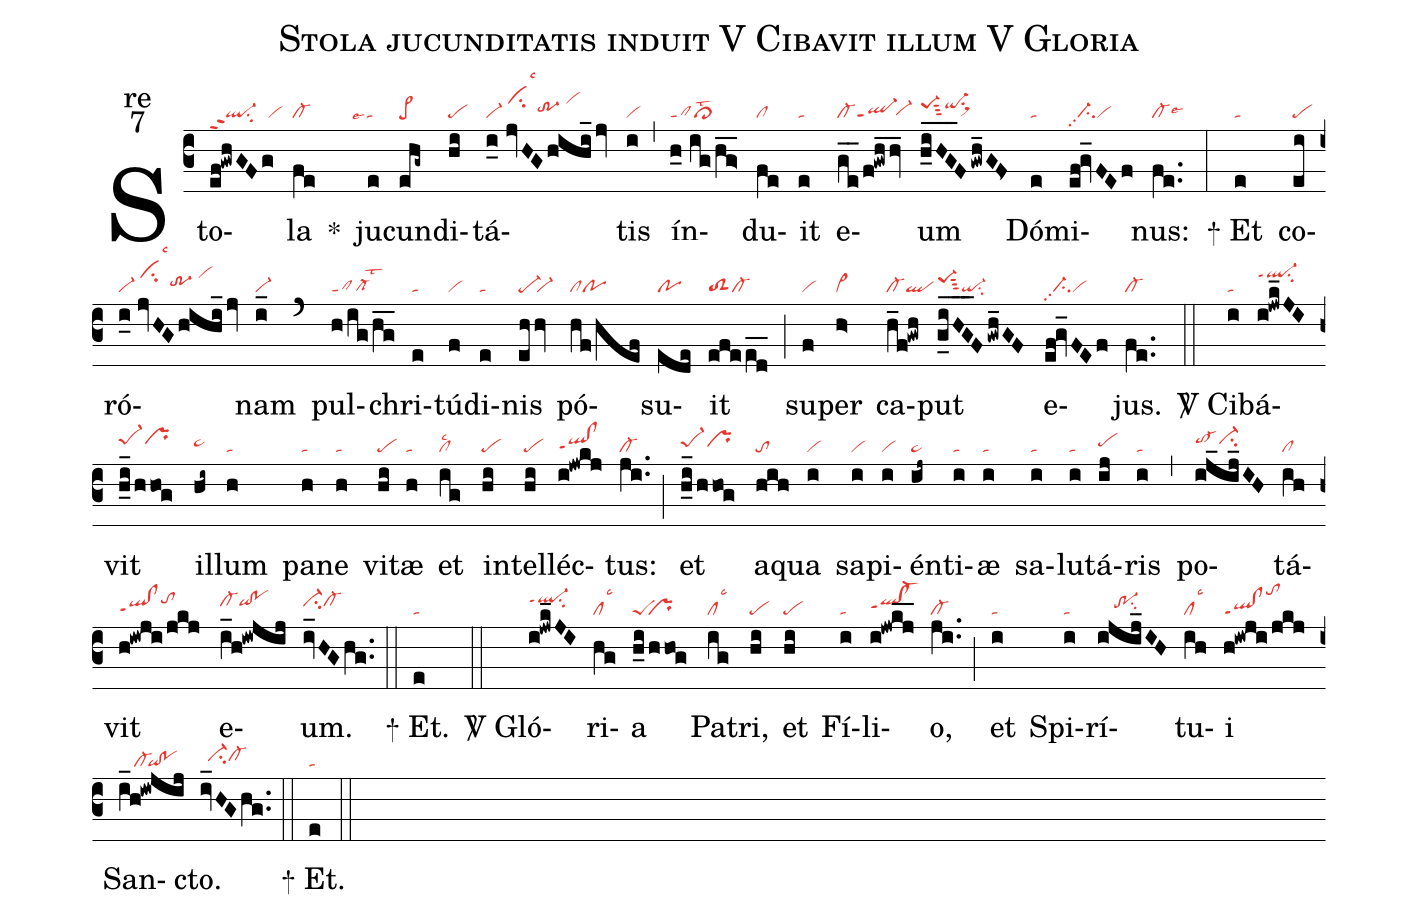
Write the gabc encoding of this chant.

name:Stola jucunditatis induit V Cibavit illum V Gloria;
office-part:re;
mode:7;
nabc-lines:1;
%%
(c3) Sto(ef!gwhGFg|ql-ppt2su2vi)la(fe|cl-) <sp>*</sp>() ju(e|````talse4)cun(ehg~|pe>)di(hi|pe)tá(i_0//jvHGhihi_/jv|vi-/vihksu2lsc3tr-3hh/vihk)tis(i|vi) (,) ín(h_0//ig/h_g>_|clppt1cl>lst2)du(fe|cl)it(e|ta) e(ge__/f!gwh_hv_|cl-ql-ppt1`vi-hg)um(h_iHG___F/gwh_GF>|pe-1hisut3qi-hisu1sux1) Dó(e|ta)mi(ef!gv_FEf|//ci-pp2vi)nus:(fe..|cl-lse6) (:)

<sp>+</sp> Et(e|ta) co(ei|pe)ró(i_0//jvHGhihi_/jv|vi-/vihksu2lsc3tr-3hh/vihk)nam(i_|vi-) (`) pul(h/ig/hg__|clppt1cl-lst2)chri(e|ta)tú(f|vi)di(e|ta)nis(ehhv|pe-`vi-) pó(hf/hef|clpo)su(ede|po)it(efe/ed__|toS2cl-) (;) su(f|vi)per(h>|vi>) ca(h_f!gwh|cl-ql)put(g_iHG___F/gwh_GF|pe-1hisut3qi-su2) e(ef!gv_FEf|//ci-pp2vi)jus.(fe..|cl-) (::)

<sp>V/</sp> Ci(i|ta)bá(i!jwk_JI|ql-hkppt1su2)vit(h_i_/hhog|pe-1hiprhi) il(hi~|pe~hh)lum(h|ta) pa(h|ta)ne(h|ta) vi(hi|pe)tæ(h|ta) et(ig|cllsc2) in(hi|pe)tel(hi|pe)léc(i!jwkj|qlhg!clhgppt1)tus:(ji..|cl-) (;) et(h_i_/hhog|pe-1hhprhh) a(hih|to)qua(i|vi) sa(i|vi)pi(i|vi)én(ij~|pe~)ti(i|ta)æ(i|ta) sa(i|ta)lu(i|ta)tá(ij|pehh)ris(i|ta) (,) po(ij_ij_IH|to-hici-hi)tá(ih|cl)vit(h!iwji/jkj|qlhg!clhgppt1tohj) e(i_h!iwjij|cl-hiqihi!pohi)um.(iv_HGhg..|ci-hicl-hi) (::)

<sp>+</sp> Et.(e|ta) (::)

<sp>V/</sp> Gló(i!jwk_JI|ql-hjppt1su2)ri(hg|cllsc3)a(h_i/hhog|peS``pr) Pa(ig|cllsc3)tri,(hi|pe) et(hi|pe) Fí(i|ta)li(i!jwkj__|qlhh!cl-hhppt1)o,(ji..|cl-) (;) et(i|ta) Spi(i|ta)rí(ijij_IH|////tr-1hhsu2)tu(ih|cllsc3)i(h!iwji/jkj|ql!clppt1tohm) San(i_h!iwjij|////cl-`qi!po)cto.(iv_HGhg..|//ci-hhcl-hh) (::)

<sp>+</sp> Et.(e|ta) (::)
